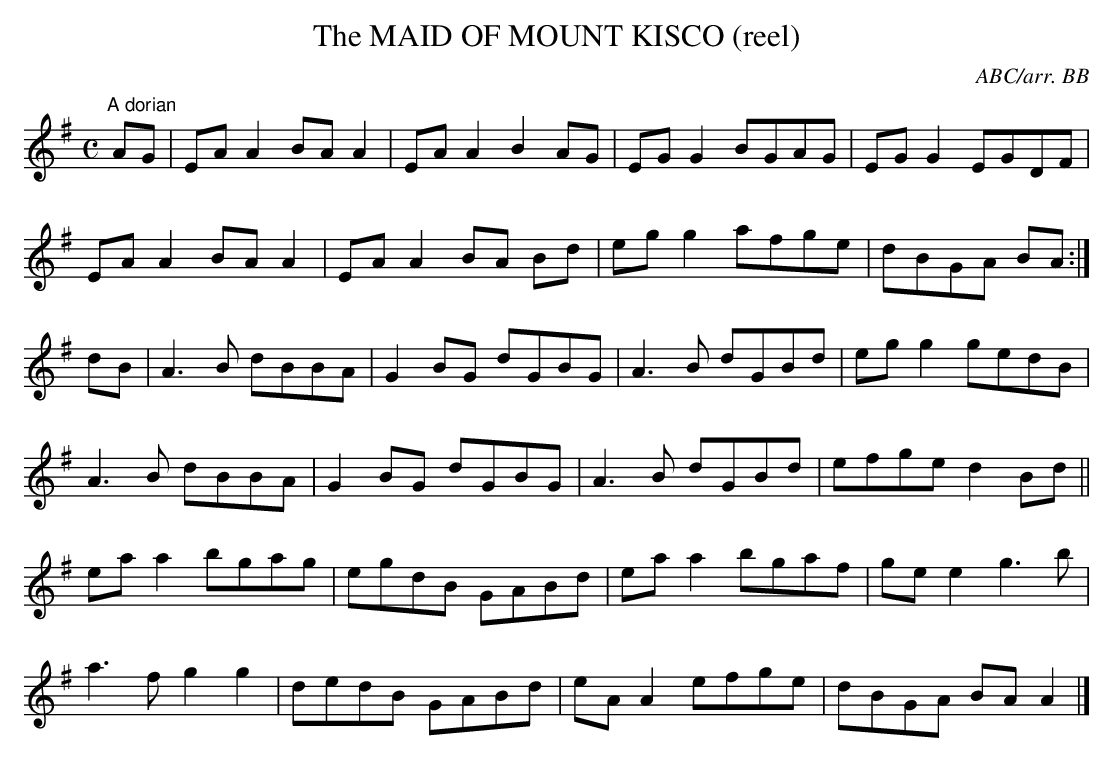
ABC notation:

X:1
T:MAID OF MOUNT KISCO (reel), The
C:ABC/arr. BB
Mount Kisco is in Westchester County, a northern
suburb of New York City. (Misspelled as "Montcisco"
in the book.)
M:C
L:1/8
K:G
"A dorian"
AG|EAA2 BAA2|EAA2 B2AG|EGG2 BGAG|EGG2 EGDF|
EAA2 BAA2|EAA2 BA Bd|egg2 afge|dBGA BA :|
dB|A3B dBBA|G2BG dGBG|A3B dGBd|egg2 gedB|
A3B dBBA|G2BG dGBG|A3B dGBd|efge d2 Bd||
eaa2 bgag|egdB GABd|eaa2 bgaf|gee2 g3b|
a3f g2g2|dedB GABd|eAA2 efge|dBGA BAA2 |]
